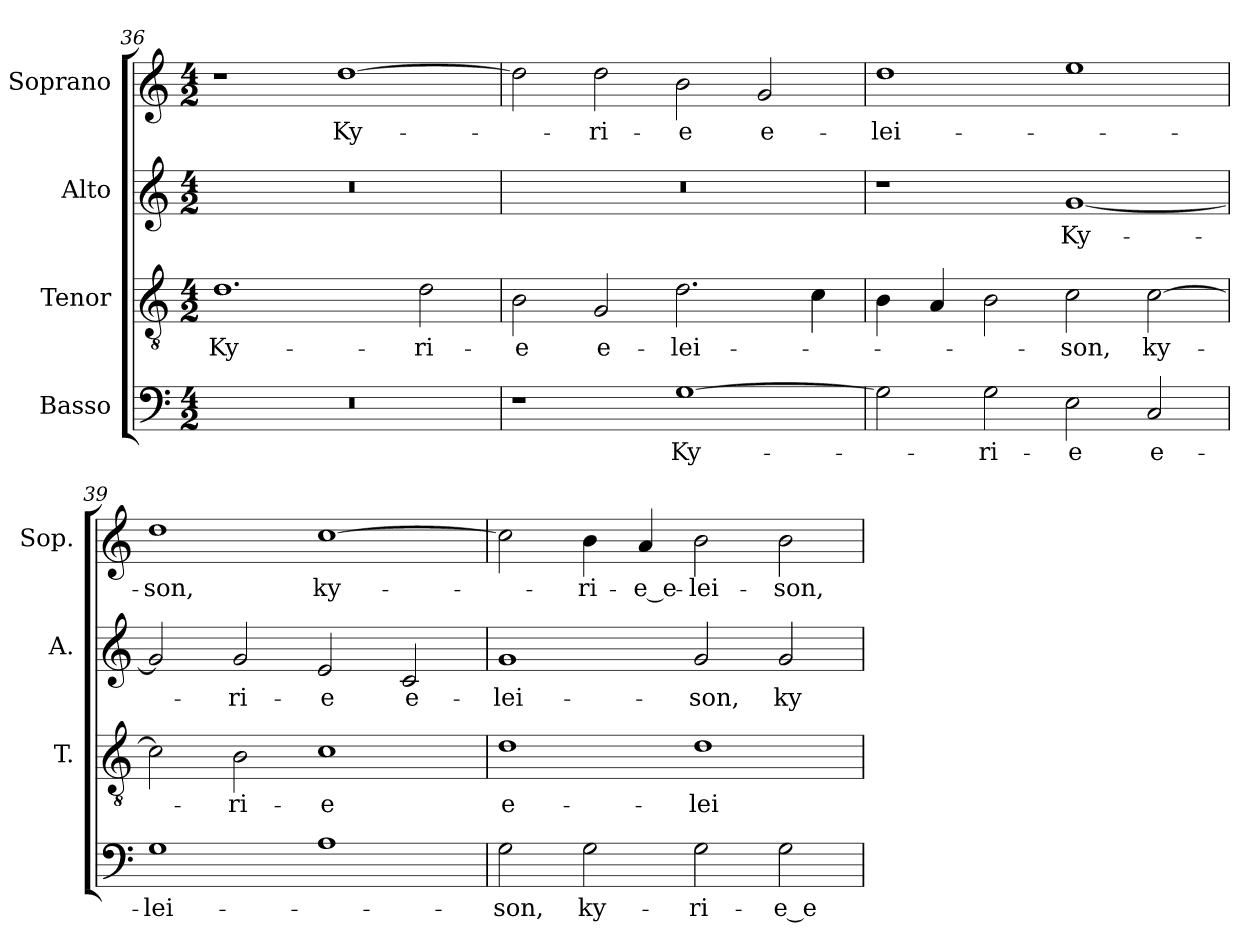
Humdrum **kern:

**kern	**text	**kern	**text	**kern	**text	**kern	**text
*part4	*part4	*part3	*part3	*part2	*part2	*part1	*part1
*staff4	*staff4	*staff3	*staff3	*staff2	*staff2	*staff1	*staff1
*I"Basso	*	*I"Tenor	*	*I"Alto	*	*I"Soprano	*
*	*	*I'T.	*	*I'A.	*	*I'Sop.	*
!!LO:LB:g=z
*clefF4	*	*clefGv2	*	*clefG2	*	*clefG2	*
*	*	*ITrd7c12	*	*	*	*	*
*k[]	*	*k[]	*	*k[]	*	*k[]	*
*C:	*	*C:	*	*C:	*	*C:	*
*M4/2	*	*M4/2	*	*M4/2	*	*M4/2	*
=36	=36	=36	=36	=36	=36	=36	=36
!LO:N:vis=1	!	!	!	!	!	!	!
!	!	!	!LO:LY:b:color=#000000	!LO:N:vis=1	!	!	!
0r	.	1.Di	Ky-	0r	.	1r	.
!	!	!	!	!	!	!	!LO:LY:b:color=#000000
.	.	.	.	.	.	[1ddi	Ky-
!	!	!	!LO:LY:b:color=#000000	!	!	!	!
.	.	2Di\	-ri-	.	.	.	.
=37	=37	=37	=37	=37	=37	=37	=37
!	!	!	!LO:LY:b:color=#000000	!LO:N:vis=1	!	!	!
1r	.	2BBi\	-e	0r	.	2ddi\]	.
!	!	!	!LO:LY:b:color=#000000	!	!	!	!
!	!	!	!	!	!	!	!LO:LY:b:color=#000000
.	.	2GGi/	e-	.	.	2ddi\	-ri-
!	!LO:LY:b:color=#000000	!	!	!	!	!	!
!	!	!	!LO:LY:b:color=#000000	!	!	!	!
!	!	!	!	!	!	!	!LO:LY:b:color=#000000
[1Gi	Ky-	2.Di\	-lei-	.	.	2bi\	-e
!	!	!	!	!	!	!	!LO:LY:b:color=#000000
.	.	.	.	.	.	2gi/	e-
.	.	4Ci\	.	.	.	.	.
=38	=38	=38	=38	=38	=38	=38	=38
!	!	!	!	!	!	!	!LO:LY:b:color=#000000
2Gi\]	.	4BBi\	.	1r	.	1ddi	-lei-
.	.	4AAi/	.	.	.	.	.
!	!LO:LY:b:color=#000000	!	!	!	!	!	!
2Gi\	-ri-	2BBi\	.	.	.	.	.
!	!LO:LY:b:color=#000000	!	!	!	!	!	!
!	!	!	!LO:LY:b:color=#000000	!	!	!	!
!	!	!	!	!	!LO:LY:b:color=#000000	!	!
2Ei\	-e	2Ci\	-son,	[1gi	Ky-	1eei	.
!	!LO:LY:b:color=#000000	!	!	!	!	!	!
!	!	!	!LO:LY:b:color=#000000	!	!	!	!
2Ci/	e-	[2Ci\	ky-	.	.	.	.
=39	=39	=39	=39	=39	=39	=39	=39
!	!LO:LY:b:color=#000000	!	!	!	!	!	!
!	!	!	!	!	!	!	!LO:LY:b:color=#000000
1Gi	-lei-	2Ci\]	.	2gi/]	.	1ddi	-son,
!	!	!	!LO:LY:b:color=#000000	!	!	!	!
!	!	!	!	!	!LO:LY:b:color=#000000	!	!
.	.	2BBi\	-ri-	2gi/	-ri-	.	.
!	!	!	!LO:LY:b:color=#000000	!	!	!	!
!	!	!	!	!	!LO:LY:b:color=#000000	!	!
!	!	!	!	!	!	!	!LO:LY:b:color=#000000
1Ai	.	1Ci	-e	2ei/	-e	[1cci	ky-
!	!	!	!	!	!LO:LY:b:color=#000000	!	!
.	.	.	.	2ci/	e-	.	.
=40	=40	=40	=40	=40	=40	=40	=40
!	!LO:LY:b:color=#000000	!	!	!	!	!	!
!	!	!	!LO:LY:b:color=#000000	!	!	!	!
!	!	!	!	!	!LO:LY:b:color=#000000	!	!
2Gi\	-son,	1Di	e-	1gi	-lei-	2cci\]	.
!	!LO:LY:b:color=#000000	!	!	!	!	!	!
!	!	!	!	!	!	!	!LO:LY:b:color=#000000
2Gi\	ky-	.	.	.	.	4bi\	-ri-
!	!	!	!	!	!	!	!LO:LY:b:color=#000000
.	.	.	.	.	.	4ai/	-e_e-
!	!LO:LY:b:color=#000000	!	!	!	!	!	!
!	!	!	!LO:LY:b:color=#000000	!	!	!	!
!	!	!	!	!	!LO:LY:b:color=#000000	!	!
!	!	!	!	!	!	!	!LO:LY:b:color=#000000
2Gi\	-ri-	1Di	-lei-	2gi/	-son,	2bi\	-lei-
!	!LO:LY:b:color=#000000	!	!	!	!	!	!
!	!	!	!	!	!LO:LY:b:color=#000000	!	!
!	!	!	!	!	!	!	!LO:LY:b:color=#000000
2Gi\	-e_e-	.	.	2gi/	ky-	2bi\	-son,
=	=	=	=	=	=	=	=
*-	*-	*-	*-	*-	*-	*-	*-
